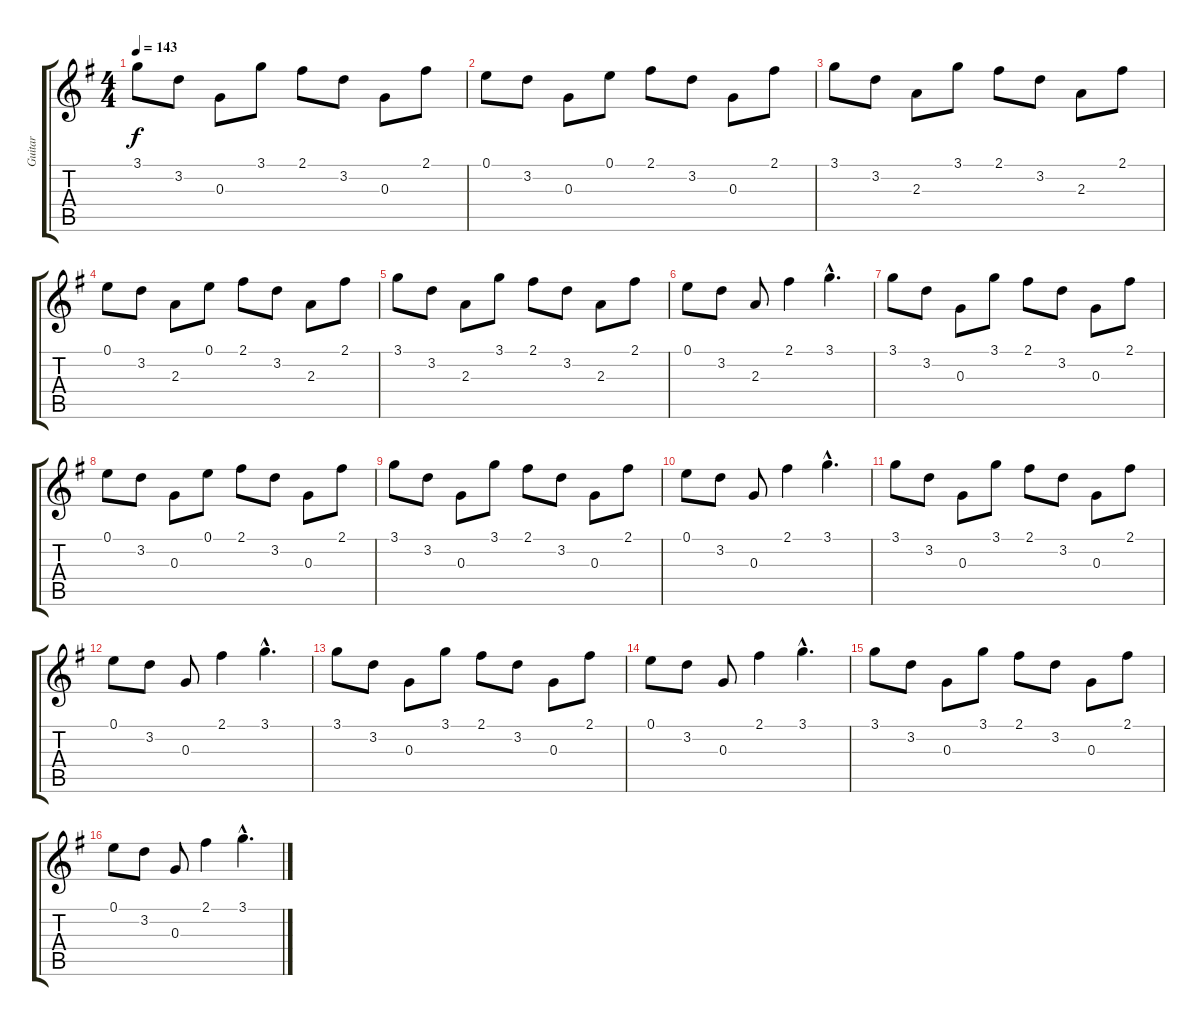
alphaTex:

\track ("Guitar" "Guitar") {instrument overdrivenguitar}
\staff {score tabs}
\tuning (E4 B3 G3 D3 A2 E2) {hide}
\ts (4 4)
\tempo 143
\clef g2
\ks g
3.1.8{dy f} 3.2.8 0.3.8 3.1.8 2.1.8 3.2.8 0.3.8 2.1.8 |
0.1.8 3.2.8 0.3.8 0.1.8 2.1.8 3.2.8 0.3.8 2.1.8 |
3.1.8 3.2.8 2.3.8 3.1.8 2.1.8 3.2.8 2.3.8 2.1.8 |
0.1.8 3.2.8 2.3.8 0.1.8 2.1.8 3.2.8 2.3.8 2.1.8 |
3.1.8 3.2.8 2.3.8 3.1.8 2.1.8 3.2.8 2.3.8 2.1.8 |
0.1.8 3.2.8 2.3.8 2.1.4 3.1{hac}.4{d} |
3.1.8 3.2.8 0.3.8 3.1.8 2.1.8 3.2.8 0.3.8 2.1.8 |
0.1.8 3.2.8 0.3.8 0.1.8 2.1.8 3.2.8 0.3.8 2.1.8 |
3.1.8 3.2.8 0.3.8 3.1.8 2.1.8 3.2.8 0.3.8 2.1.8 |
0.1.8 3.2.8 0.3.8 2.1.4 3.1{hac}.4{d} |
3.1.8 3.2.8 0.3.8 3.1.8 2.1.8 3.2.8 0.3.8 2.1.8 |
0.1.8 3.2.8 0.3.8 2.1.4 3.1{hac}.4{d} |
3.1.8 3.2.8 0.3.8 3.1.8 2.1.8 3.2.8 0.3.8 2.1.8 |
0.1.8 3.2.8 0.3.8 2.1.4 3.1{hac}.4{d} |
3.1.8 3.2.8 0.3.8 3.1.8 2.1.8 3.2.8 0.3.8 2.1.8 |
0.1.8 3.2.8 0.3.8 2.1.4 3.1{hac}.4{d}
